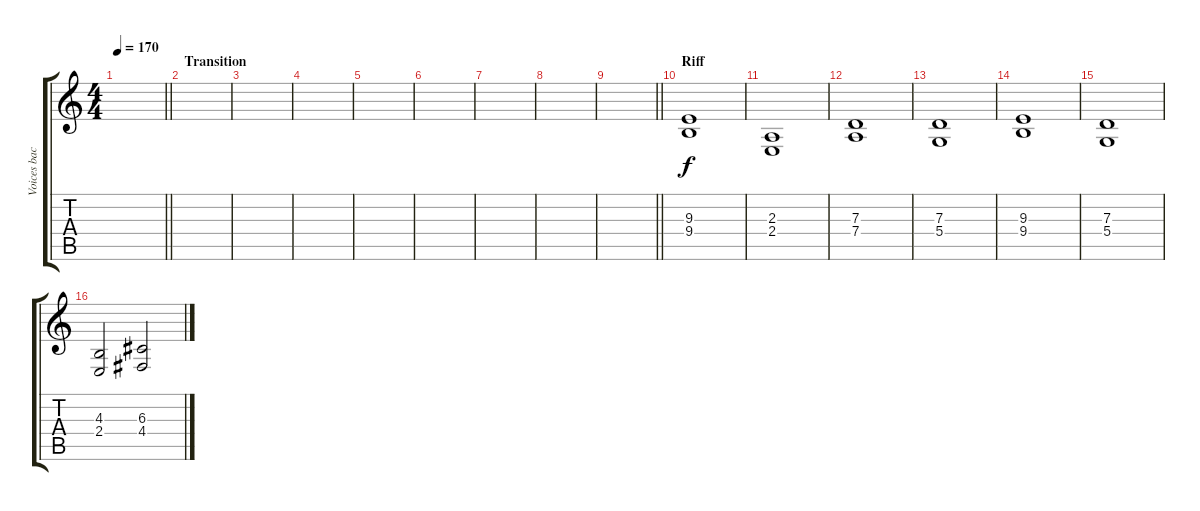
\track ("Voices back" "Voices bac") {instrument tenorsax}
\staff {score tabs}
\tuning (E4 B3 G3 D3 A2 E2) {hide}
\ts (4 4)
\tempo 170
\clef g2
\barLineRight lightlight
\ks c
|
\section ("" "Transition")
|
|
|
|
|
|
|
\barLineRight lightlight
|
\section ("" "Riff")
(9.3 9.4).1{volume 10} |
(2.3 2.4).1 |
(7.3 7.4).1 |
(7.3 5.4).1 |
(9.3 9.4).1 |
(7.3 5.4).1 |
(4.3 2.4).2 (6.3 4.4).2
